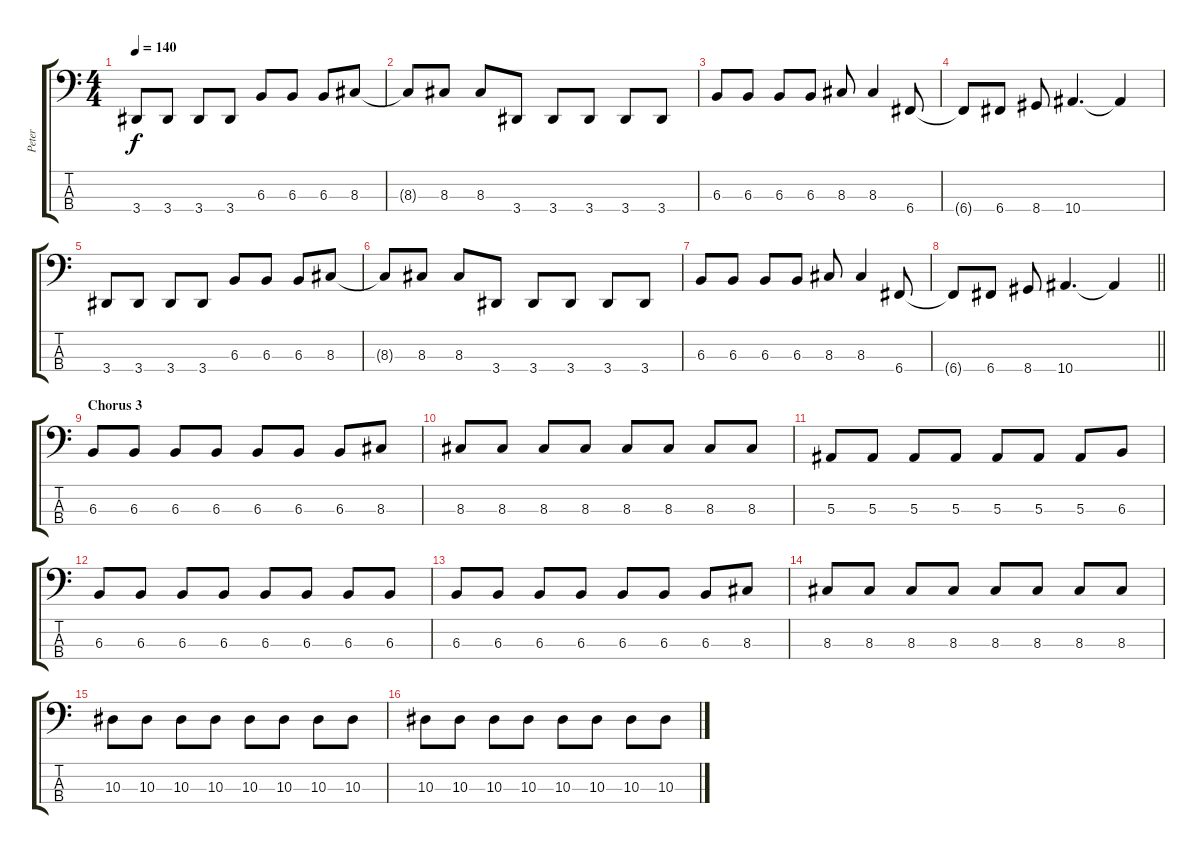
\track ("Peter" "Peter") {instrument electricbasspick}
\staff {score tabs}
\tuning (Eb2 Bb1 F1 C1) {hide}
\ts (4 4)
\tempo 140
\clef f4
\ks c
3.4.8{dy f volume 14} 3.4.8 3.4.8 3.4.8 6.3.8 6.3.8 6.3.8 8.3.8 |
8.3{t}.8 8.3.8 8.3.8 3.4.8 3.4.8 3.4.8 3.4.8 3.4.8 |
6.3.8 6.3.8 6.3.8 6.3.8 8.3.8 8.3.4 6.4.8 |
6.4{t}.8 6.4.8 8.4.8 10.4.4{d} 10.4{t}.4 |
3.4.8 3.4.8 3.4.8 3.4.8 6.3.8 6.3.8 6.3.8 8.3.8 |
8.3{t}.8 8.3.8 8.3.8 3.4.8 3.4.8 3.4.8 3.4.8 3.4.8 |
6.3.8 6.3.8 6.3.8 6.3.8 8.3.8 8.3.4 6.4.8 |
\barLineRight lightlight
6.4{t}.8 6.4.8 8.4.8 10.4.4{d} 10.4{t}.4 |
\section ("" "Chorus 3")
6.3.8 6.3.8 6.3.8 6.3.8 6.3.8 6.3.8 6.3.8 8.3.8 |
8.3.8 8.3.8 8.3.8 8.3.8 8.3.8 8.3.8 8.3.8 8.3.8 |
5.3.8 5.3.8 5.3.8 5.3.8 5.3.8 5.3.8 5.3.8 6.3.8 |
6.3.8 6.3.8 6.3.8 6.3.8 6.3.8 6.3.8 6.3.8 6.3.8 |
6.3.8 6.3.8 6.3.8 6.3.8 6.3.8 6.3.8 6.3.8 8.3.8 |
8.3.8 8.3.8 8.3.8 8.3.8 8.3.8 8.3.8 8.3.8 8.3.8 |
10.3.8 10.3.8 10.3.8 10.3.8 10.3.8 10.3.8 10.3.8 10.3.8 |
10.3.8 10.3.8 10.3.8 10.3.8 10.3.8 10.3.8 10.3.8 10.3.8
